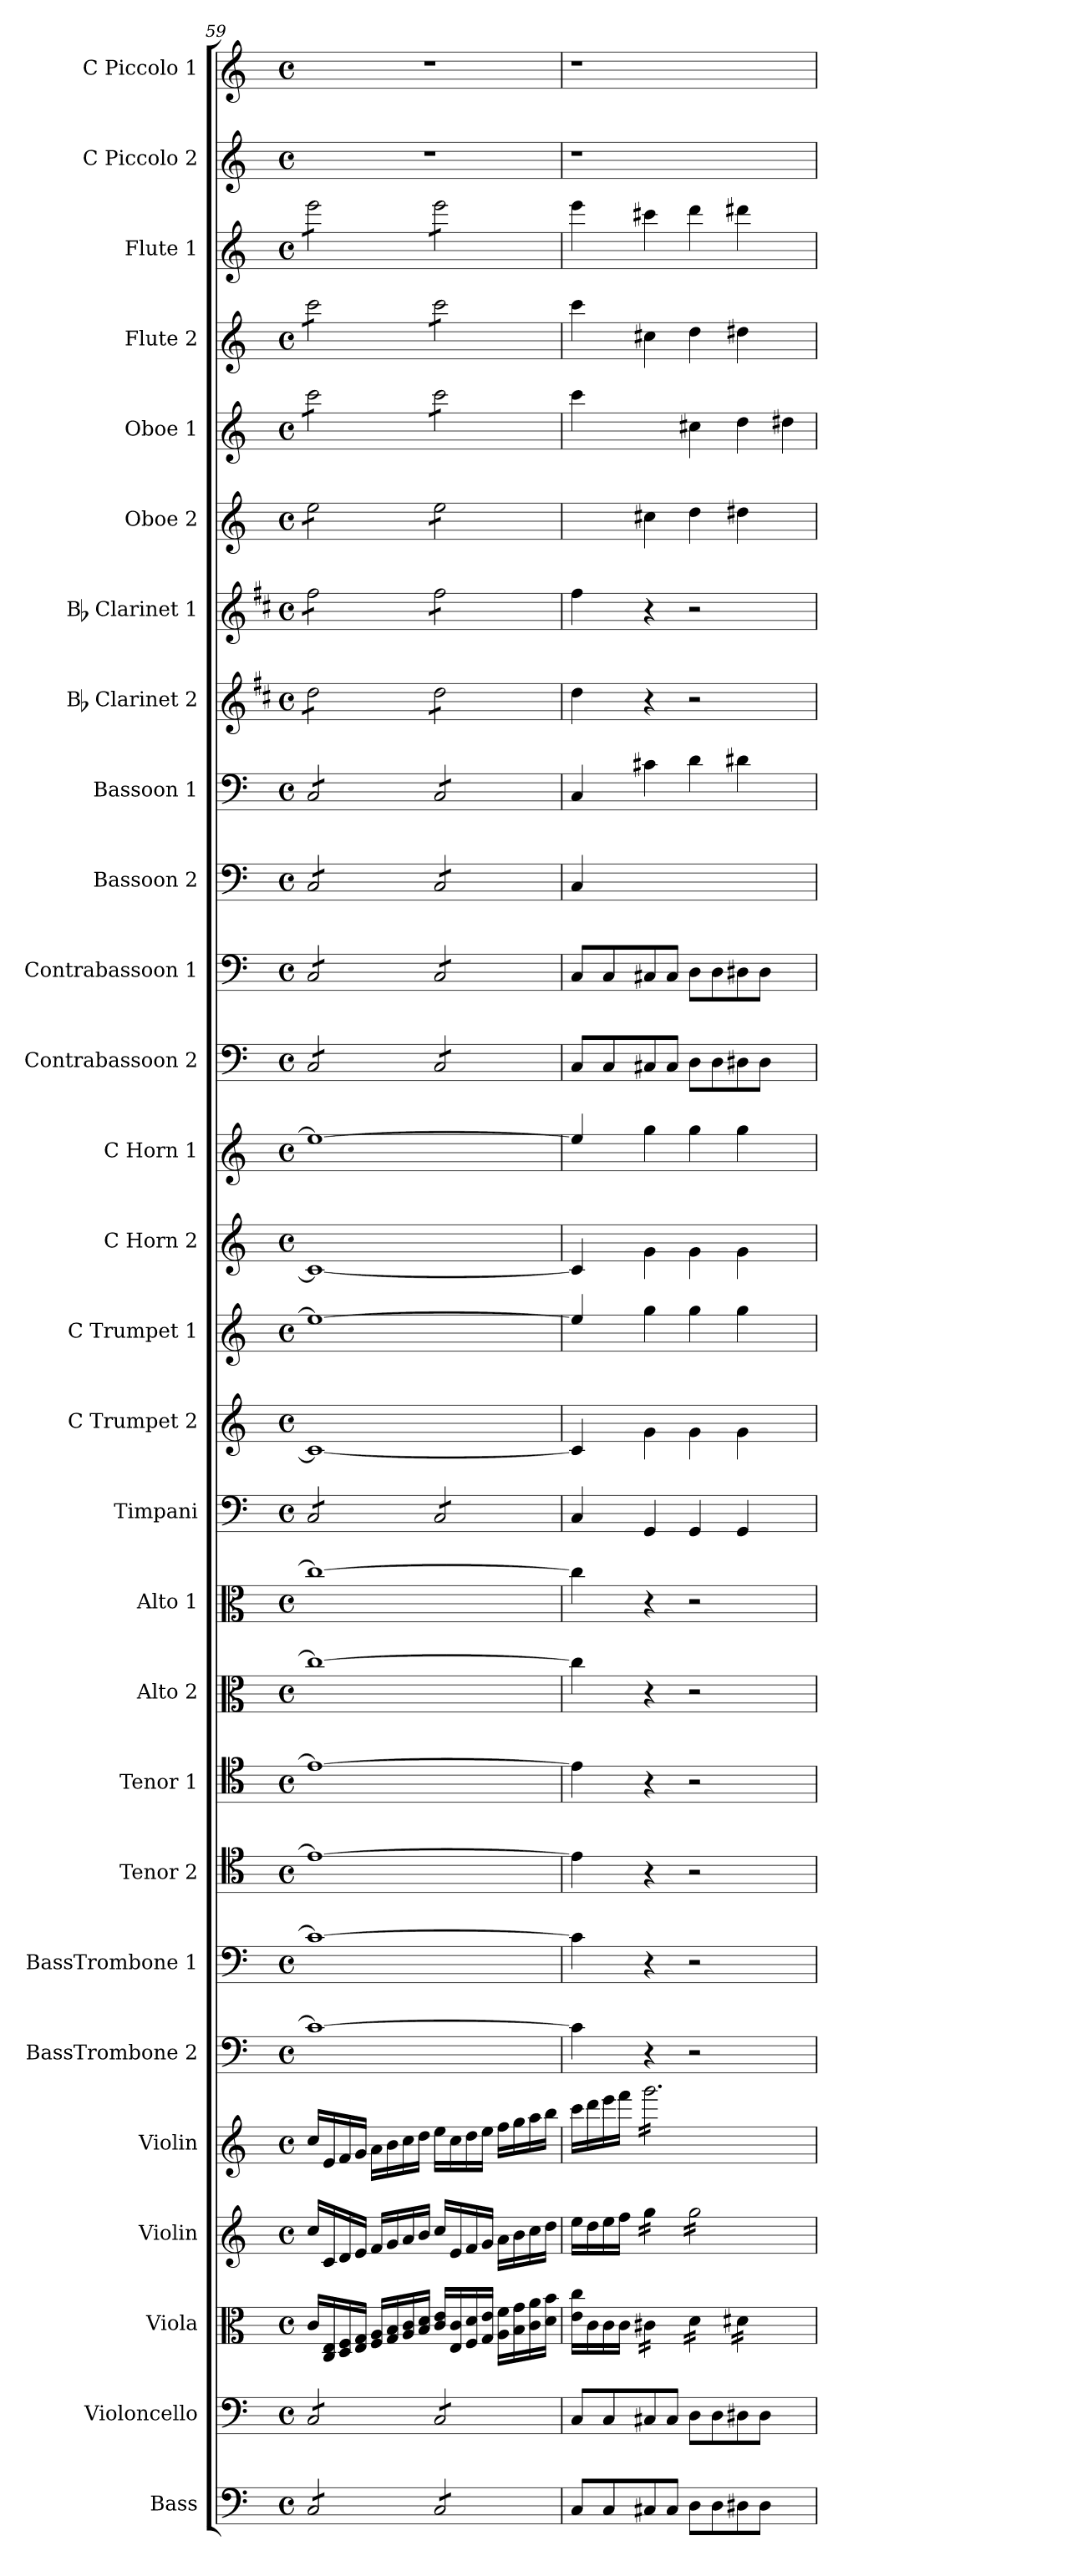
**kern	**kern	**kern	**kern	**kern	**kern	**kern	**kern	**kern	**kern	**kern	**kern	**kern	**kern	**kern	**kern	**kern	**kern	**kern	**kern	**kern	**kern	**kern	**kern	**kern	**kern	**kern	**kern
*part28	*part27	*part26	*part25	*part24	*part23	*part22	*part21	*part20	*part19	*part18	*part17	*part16	*part15	*part14	*part13	*part12	*part11	*part10	*part9	*part8	*part7	*part6	*part5	*part4	*part3	*part2	*part1
*staff28	*staff27	*staff26	*staff25	*staff24	*staff23	*staff22	*staff21	*staff20	*staff19	*staff18	*staff17	*staff16	*staff15	*staff14	*staff13	*staff12	*staff11	*staff10	*staff9	*staff8	*staff7	*staff6	*staff5	*staff4	*staff3	*staff2	*staff1
*I"Bass	*I"Violoncello	*I"Viola	*I"Violin	*I"Violin	*I"BassTrombone 2	*I"BassTrombone 1	*I"Tenor 2	*I"Tenor 1	*I"Alto 2	*I"Alto 1	*I"Timpani	*I"C Trumpet 2	*I"C Trumpet 1	*I"C Horn 2	*I"C Horn 1	*I"Contrabassoon 2	*I"Contrabassoon 1	*I"Bassoon 2	*I"Bassoon 1	*I"Bb Clarinet 2	*I"Bb Clarinet 1	*I"Oboe 2	*I"Oboe 1	*I"Flute 2	*I"Flute 1	*I"C Piccolo 2	*I"C Piccolo 1
*I'B	*I'Vc	*I'Vla	*I'Vln	*I'Vln	*I'BTrb 2	*I'BTrb 1	*I'T 2	*I'T 1	*I'A 2	*I'A 1	*I'Timp	*I'Tpt 2	*I'Tpt 1	*I'Hn 2	*I'Hn 1	*I'C Bsn 2	*I'C Bsn 1	*I'Bsn 2	*I'Bsn 1	*I'Cl 2	*I'Cl 1	*I'Ob 2	*I'Ob 1	*I'Fl 2	*I'Fl 1	*I'Picc 2	*I'Picc 1
*clefF4	*clefF4	*clefC3	*clefG2	*clefG2	*clefF4	*clefF4	*clefC4	*clefC4	*clefC3	*clefC3	*clefF4	*clefG2	*clefG2	*clefG2	*clefG2	*clefF4	*clefF4	*clefF4	*clefF4	*clefG2	*clefG2	*clefG2	*clefG2	*clefG2	*clefG2	*clefG2	*clefG2
*ITrd7c12	*	*	*	*	*	*	*	*	*	*	*	*	*	*ITrd7c12	*ITrd7c12	*ITrd7c12	*ITrd7c12	*	*	*ITrd1c2	*ITrd1c2	*	*	*	*	*ITrd-7c-12	*ITrd-7c-12
*k[]	*k[]	*k[]	*k[]	*k[]	*k[]	*k[]	*k[]	*k[]	*k[]	*k[]	*k[]	*k[]	*k[]	*k[]	*k[]	*k[]	*k[]	*k[]	*k[]	*k[]	*k[]	*k[]	*k[]	*k[]	*k[]	*k[]	*k[]
*M4/4	*M4/4	*M4/4	*M4/4	*M4/4	*M4/4	*M4/4	*M4/4	*M4/4	*M4/4	*M4/4	*M4/4	*M4/4	*M4/4	*M4/4	*M4/4	*M4/4	*M4/4	*M4/4	*M4/4	*M4/4	*M4/4	*M4/4	*M4/4	*M4/4	*M4/4	*M4/4	*M4/4
*met(c)	*met(c)	*met(c)	*met(c)	*met(c)	*met(c)	*met(c)	*met(c)	*met(c)	*met(c)	*met(c)	*met(c)	*met(c)	*met(c)	*met(c)	*met(c)	*met(c)	*met(c)	*met(c)	*met(c)	*met(c)	*met(c)	*met(c)	*met(c)	*met(c)	*met(c)	*met(c)	*met(c)
=59	=59	=59	=59	=59	=59	=59	=59	=59	=59	=59	=59	=59	=59	=59	=59	=59	=59	=59	=59	=59	=59	=59	=59	=59	=59	=59	=59
*tremolo	*	*	*	*	*	*	*	*	*	*	*	*	*	*	*	*	*	*	*	*	*	*	*	*	*	*	*
*	*tremolo	*	*	*	*	*	*	*	*	*	*	*	*	*	*	*	*	*	*	*	*	*	*	*	*	*	*
*	*	*	*	*	*	*	*	*	*	*	*tremolo	*	*	*	*	*	*	*	*	*	*	*	*	*	*	*	*
*	*	*	*	*	*	*	*	*	*	*	*	*	*	*	*	*tremolo	*	*	*	*	*	*	*	*	*	*	*
*	*	*	*	*	*	*	*	*	*	*	*	*	*	*	*	*	*tremolo	*	*	*	*	*	*	*	*	*	*
*	*	*	*	*	*	*	*	*	*	*	*	*	*	*	*	*	*	*tremolo	*	*	*	*	*	*	*	*	*
*	*	*	*	*	*	*	*	*	*	*	*	*	*	*	*	*	*	*	*tremolo	*	*	*	*	*	*	*	*
*	*	*	*	*	*	*	*	*	*	*	*	*	*	*	*	*	*	*	*	*tremolo	*	*	*	*	*	*	*
*	*	*	*	*	*	*	*	*	*	*	*	*	*	*	*	*	*	*	*	*	*tremolo	*	*	*	*	*	*
*	*	*	*	*	*	*	*	*	*	*	*	*	*	*	*	*	*	*	*	*	*	*tremolo	*	*	*	*	*
*	*	*	*	*	*	*	*	*	*	*	*	*	*	*	*	*	*	*	*	*	*	*	*tremolo	*	*	*	*
*	*	*	*	*	*	*	*	*	*	*	*	*	*	*	*	*	*	*	*	*	*	*	*	*tremolo	*	*	*
*	*	*	*	*	*	*	*	*	*	*	*	*	*	*	*	*	*	*	*	*	*	*	*	*	*tremolo	*	*
8CCL	8CL	16cLL	16ccLL	16ccLL	1c_	1c_	1e_	1e_	1cc_	1cc_	8CL	1c_	1ee_	1C_	1e_	8CCL	8CCL	8CL	8CL	8cc\L	8ee\L	8ee\L	8ccc\L	8ccc\L	8eee\L	1r	1r
.	.	16C/ 16E/	16c	16e	.	.	.	.	.	.	.	.	.	.	.	.	.	.	.	.	.	.	.	.	.	.	.
8CC	8C	16D/ 16F/	16d	16f	.	.	.	.	.	.	8C	.	.	.	.	8CC	8CC	8C	8C	8cc\	8ee\	8ee\	8ccc\	8ccc\	8eee\	.	.
.	.	16E/ 16G/JJ	16eJJ	16gJJ	.	.	.	.	.	.	.	.	.	.	.	.	.	.	.	.	.	.	.	.	.	.	.
8CC	8C	16F/ 16A/LL	16fLL	16aLL	.	.	.	.	.	.	8C	.	.	.	.	8CC	8CC	8C	8C	8cc\	8ee\	8ee\	8ccc\	8ccc\	8eee\	.	.
.	.	16G/ 16B/	16g	16b	.	.	.	.	.	.	.	.	.	.	.	.	.	.	.	.	.	.	.	.	.	.	.
8CCJ	8CJ	16A/ 16c/	16a	16cc	.	.	.	.	.	.	8CJ	.	.	.	.	8CCJ	8CCJ	8CJ	8CJ	8cc\J	8ee\J	8ee\J	8ccc\J	8ccc\J	8eee\J	.	.
.	.	16B/ 16d/JJ	16bJJ	16ddJJ	.	.	.	.	.	.	.	.	.	.	.	.	.	.	.	.	.	.	.	.	.	.	.
8CCL	8CL	16c/ 16e/LL	16ccLL	16eeLL	.	.	.	.	.	.	8CL	.	.	.	.	8CCL	8CCL	8CL	8CL	8cc\L	8ee\L	8ee\L	8ccc\L	8ccc\L	8eee\L	.	.
.	.	16E/ 16c/	16e	16cc	.	.	.	.	.	.	.	.	.	.	.	.	.	.	.	.	.	.	.	.	.	.	.
8CC	8C	16F/ 16d/	16f	16dd	.	.	.	.	.	.	8C	.	.	.	.	8CC	8CC	8C	8C	8cc\	8ee\	8ee\	8ccc\	8ccc\	8eee\	.	.
.	.	16G/ 16e/JJ	16gJJ	16eeJJ	.	.	.	.	.	.	.	.	.	.	.	.	.	.	.	.	.	.	.	.	.	.	.
8CC	8C	16A\ 16f\LL	16aLL	16ffLL	.	.	.	.	.	.	8C	.	.	.	.	8CC	8CC	8C	8C	8cc\	8ee\	8ee\	8ccc\	8ccc\	8eee\	.	.
.	.	16B\ 16g\	16b	16gg	.	.	.	.	.	.	.	.	.	.	.	.	.	.	.	.	.	.	.	.	.	.	.
8CCJ	8CJ	16c\ 16a\	16cc	16aa	.	.	.	.	.	.	8CJ	.	.	.	.	8CCJ	8CCJ	8CJ	8CJ	8cc\J	8ee\J	8ee\J	8ccc\J	8ccc\J	8eee\J	.	.
*	*	*	*	*	*	*	*	*	*	*	*	*	*	*	*	*	*	*	*	*	*	*	*	*	*Xtremolo	*	*
*	*	*	*	*	*	*	*	*	*	*	*	*	*	*	*	*	*	*	*	*	*	*	*	*Xtremolo	*	*	*
*	*	*	*	*	*	*	*	*	*	*	*	*	*	*	*	*	*	*	*	*	*	*	*Xtremolo	*	*	*	*
*	*	*	*	*	*	*	*	*	*	*	*	*	*	*	*	*	*	*	*	*	*	*Xtremolo	*	*	*	*	*
*	*	*	*	*	*	*	*	*	*	*	*	*	*	*	*	*	*	*	*	*	*Xtremolo	*	*	*	*	*	*
*	*	*	*	*	*	*	*	*	*	*	*	*	*	*	*	*	*	*	*	*Xtremolo	*	*	*	*	*	*	*
*	*	*	*	*	*	*	*	*	*	*	*	*	*	*	*	*	*	*	*Xtremolo	*	*	*	*	*	*	*	*
*	*	*	*	*	*	*	*	*	*	*	*	*	*	*	*	*	*	*Xtremolo	*	*	*	*	*	*	*	*	*
*	*	*	*	*	*	*	*	*	*	*	*	*	*	*	*	*	*Xtremolo	*	*	*	*	*	*	*	*	*	*
*	*	*	*	*	*	*	*	*	*	*	*	*	*	*	*	*Xtremolo	*	*	*	*	*	*	*	*	*	*	*
*	*	*	*	*	*	*	*	*	*	*	*Xtremolo	*	*	*	*	*	*	*	*	*	*	*	*	*	*	*	*
*	*Xtremolo	*	*	*	*	*	*	*	*	*	*	*	*	*	*	*	*	*	*	*	*	*	*	*	*	*	*
*Xtremolo	*	*	*	*	*	*	*	*	*	*	*	*	*	*	*	*	*	*	*	*	*	*	*	*	*	*	*
.	.	16d\ 16b\JJ	16ddJJ	16bbJJ	.	.	.	.	.	.	.	.	.	.	.	.	.	.	.	.	.	.	.	.	.	.	.
!!LO:PB:g=z
=60	=60	=60	=60	=60	=60	=60	=60	=60	=60	=60	=60	=60	=60	=60	=60	=60	=60	=60	=60	=60	=60	=60	=60	=60	=60	=60	=60
8CCL	8CL	16e\ 16cc\LL	16eeLL	16cccLL	4c]	4c]	4e]	4e]	4cc]	4cc]	4C	4c/]	4ee/]	4C/]	4e/]	8CCL	8CCL	4C	4C	4cc\	4ee\	4ryy	4ccc\	4ccc\	4eee\	1r	1r
.	.	16c	16dd	16ddd	.	.	.	.	.	.	.	.	.	.	.	.	.	.	.	.	.	.	.	.	.	.	.
8CC	8C	16c	16ee	16eee	.	.	.	.	.	.	.	.	.	.	.	8CC	8CC	.	.	.	.	.	.	.	.	.	.
.	.	16cJJ	16ffJJ	16fffJJ	.	.	.	.	.	.	.	.	.	.	.	.	.	.	.	.	.	.	.	.	.	.	.
*	*	*tremolo	*	*	*	*	*	*	*	*	*	*	*	*	*	*	*	*	*	*	*	*	*	*	*	*	*
*	*	*	*tremolo	*	*	*	*	*	*	*	*	*	*	*	*	*	*	*	*	*	*	*	*	*	*	*	*
*	*	*	*	*tremolo	*	*	*	*	*	*	*	*	*	*	*	*	*	*	*	*	*	*	*	*	*	*	*
8CC#X	8C#X	16c#XLL	16ggLL	16gggLL	4r	4r	4r	4r	4r	4r	4GG	4g\	4gg\	4G\	4g\	8CC#X	8CC#X	2.ryy	4c#X\	4r	4r	4cc#	4ryy	4cc#X\	4ccc#X\	.	.
.	.	16c#X	16gg	16ggg	.	.	.	.	.	.	.	.	.	.	.	.	.	.	.	.	.	.	.	.	.	.	.
8CC#J	8C#J	16c#X	16gg	16ggg	.	.	.	.	.	.	.	.	.	.	.	8CC#J	8CC#J	.	.	.	.	.	.	.	.	.	.
.	.	16c#XJJ	16ggJJ	16ggg	.	.	.	.	.	.	.	.	.	.	.	.	.	.	.	.	.	.	.	.	.	.	.
8DDL	8DL	16dLL	16ggLL	16ggg	2r	2r	2r	2r	2r	2r	4GG	4g\	4gg\	4G\	4g\	8DDL	8DDL	.	4d\	2r	2r	4dd	4cc#X	4dd\	4ddd\	.	.
.	.	16d	16gg	16ggg	.	.	.	.	.	.	.	.	.	.	.	.	.	.	.	.	.	.	.	.	.	.	.
8DD	8D	16d	16gg	16ggg	.	.	.	.	.	.	.	.	.	.	.	8DD	8DD	.	.	.	.	.	.	.	.	.	.
.	.	16dJJ	16gg	16ggg	.	.	.	.	.	.	.	.	.	.	.	.	.	.	.	.	.	.	.	.	.	.	.
8DD#X	8D#X	16d#XLL	16gg	16ggg	.	.	.	.	.	.	4GG	4g\	4gg\	4G\	4g\	8DD#X	8DD#X	.	4d#X\	.	.	4dd#	4dd	4dd#X\	4ddd#X\	.	.
.	.	16d#X	16gg	16ggg	.	.	.	.	.	.	.	.	.	.	.	.	.	.	.	.	.	.	.	.	.	.	.
8DD#J	8D#J	16d#X	16gg	16ggg	.	.	.	.	.	.	.	.	.	.	.	8DD#J	8DD#J	.	.	.	.	.	.	.	.	.	.
.	.	16d#XJJ	16ggJJ	16gggJJ	.	.	.	.	.	.	.	.	.	.	.	.	.	.	.	.	.	.	.	.	.	.	.
*	*	*	*	*Xtremolo	*	*	*	*	*	*	*	*	*	*	*	*	*	*	*	*	*	*	*	*	*	*	*
*	*	*	*Xtremolo	*	*	*	*	*	*	*	*	*	*	*	*	*	*	*	*	*	*	*	*	*	*	*	*
*	*	*Xtremolo	*	*	*	*	*	*	*	*	*	*	*	*	*	*	*	*	*	*	*	*	*	*	*	*	*
4ryy	4ryy	4ryy	4ryy	4ryy	4ryy	4ryy	4ryy	4ryy	4ryy	4ryy	4ryy	4ryy	4ryy	4ryy	4ryy	4ryy	4ryy	4ryy	4ryy	4ryy	4ryy	4ryy	4dd#X	4ryy	4ryy	4ryy	4ryy
=	=	=	=	=	=	=	=	=	=	=	=	=	=	=	=	=	=	=	=	=	=	=	=	=	=	=	=
*-	*-	*-	*-	*-	*-	*-	*-	*-	*-	*-	*-	*-	*-	*-	*-	*-	*-	*-	*-	*-	*-	*-	*-	*-	*-	*-	*-
